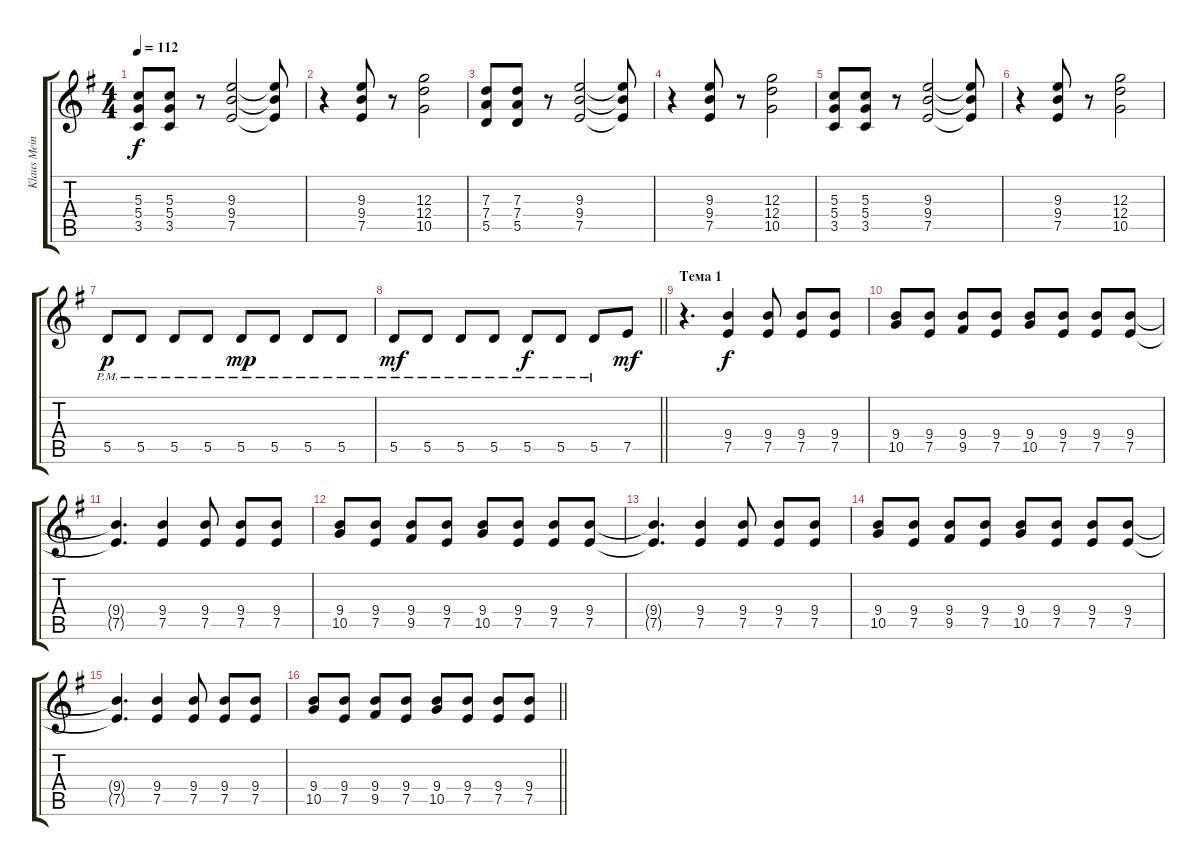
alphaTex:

\track ("Klaus Meine" "Klaus Mein") {instrument overdrivenguitar}
\staff {score tabs}
\tuning (E4 B3 G3 D3 A2 E2) {hide}
\ts (4 4)
\tempo 112
\clef g2
\ks eminor
(5.3 5.4 3.5).8{dy f} (5.3 5.4 3.5).8 r.8 (9.3 9.4 7.5).2 (9.3{t} 9.4{t} 7.5{t}).8 |
r.4 (9.3 9.4 7.5).8 r.8 (12.3 12.4 10.5).2 |
(7.3 7.4 5.5).8 (7.3 7.4 5.5).8 r.8 (9.3 9.4 7.5).2 (9.3{t} 9.4{t} 7.5{t}).8 |
r.4 (9.3 9.4 7.5).8 r.8 (12.3 12.4 10.5).2 |
(5.3 5.4 3.5).8 (5.3 5.4 3.5).8 r.8 (9.3 9.4 7.5).2 (9.3{t} 9.4{t} 7.5{t}).8 |
r.4 (9.3 9.4 7.5).8 r.8 (12.3 12.4 10.5).2 |
5.5{pm}.8{dy p} 5.5{pm}.8 5.5{pm}.8 5.5{pm}.8 5.5{pm}.8{dy mp} 5.5{pm}.8 5.5{pm}.8 5.5{pm}.8 |
\barLineRight lightlight
5.5{pm}.8{dy mf} 5.5{pm}.8 5.5{pm}.8 5.5{pm}.8 5.5{pm}.8{dy f} 5.5{pm}.8 5.5{pm}.8 7.5.8{dy mf} |
\section ("" "Тема 1")
r.4{d} (9.4 7.5).4{dy f} (9.4 7.5).8 (9.4 7.5).8 (9.4 7.5).8 |
(9.4 10.5).8 (9.4 7.5).8 (9.4 9.5).8 (9.4 7.5).8 (9.4 10.5).8 (9.4 7.5).8 (9.4 7.5).8 (9.4 7.5).8 |
(9.4{t} 7.5{t}).4{d} (9.4 7.5).4 (9.4 7.5).8 (9.4 7.5).8 (9.4 7.5).8 |
(9.4 10.5).8 (9.4 7.5).8 (9.4 9.5).8 (9.4 7.5).8 (9.4 10.5).8 (9.4 7.5).8 (9.4 7.5).8 (9.4 7.5).8 |
(9.4{t} 7.5{t}).4{d} (9.4 7.5).4 (9.4 7.5).8 (9.4 7.5).8 (9.4 7.5).8 |
(9.4 10.5).8 (9.4 7.5).8 (9.4 9.5).8 (9.4 7.5).8 (9.4 10.5).8 (9.4 7.5).8 (9.4 7.5).8 (9.4 7.5).8 |
(9.4{t} 7.5{t}).4{d} (9.4 7.5).4 (9.4 7.5).8 (9.4 7.5).8 (9.4 7.5).8 |
\barLineRight lightlight
(9.4 10.5).8 (9.4 7.5).8 (9.4 9.5).8 (9.4 7.5).8 (9.4 10.5).8 (9.4 7.5).8 (9.4 7.5).8 (9.4 7.5).8
